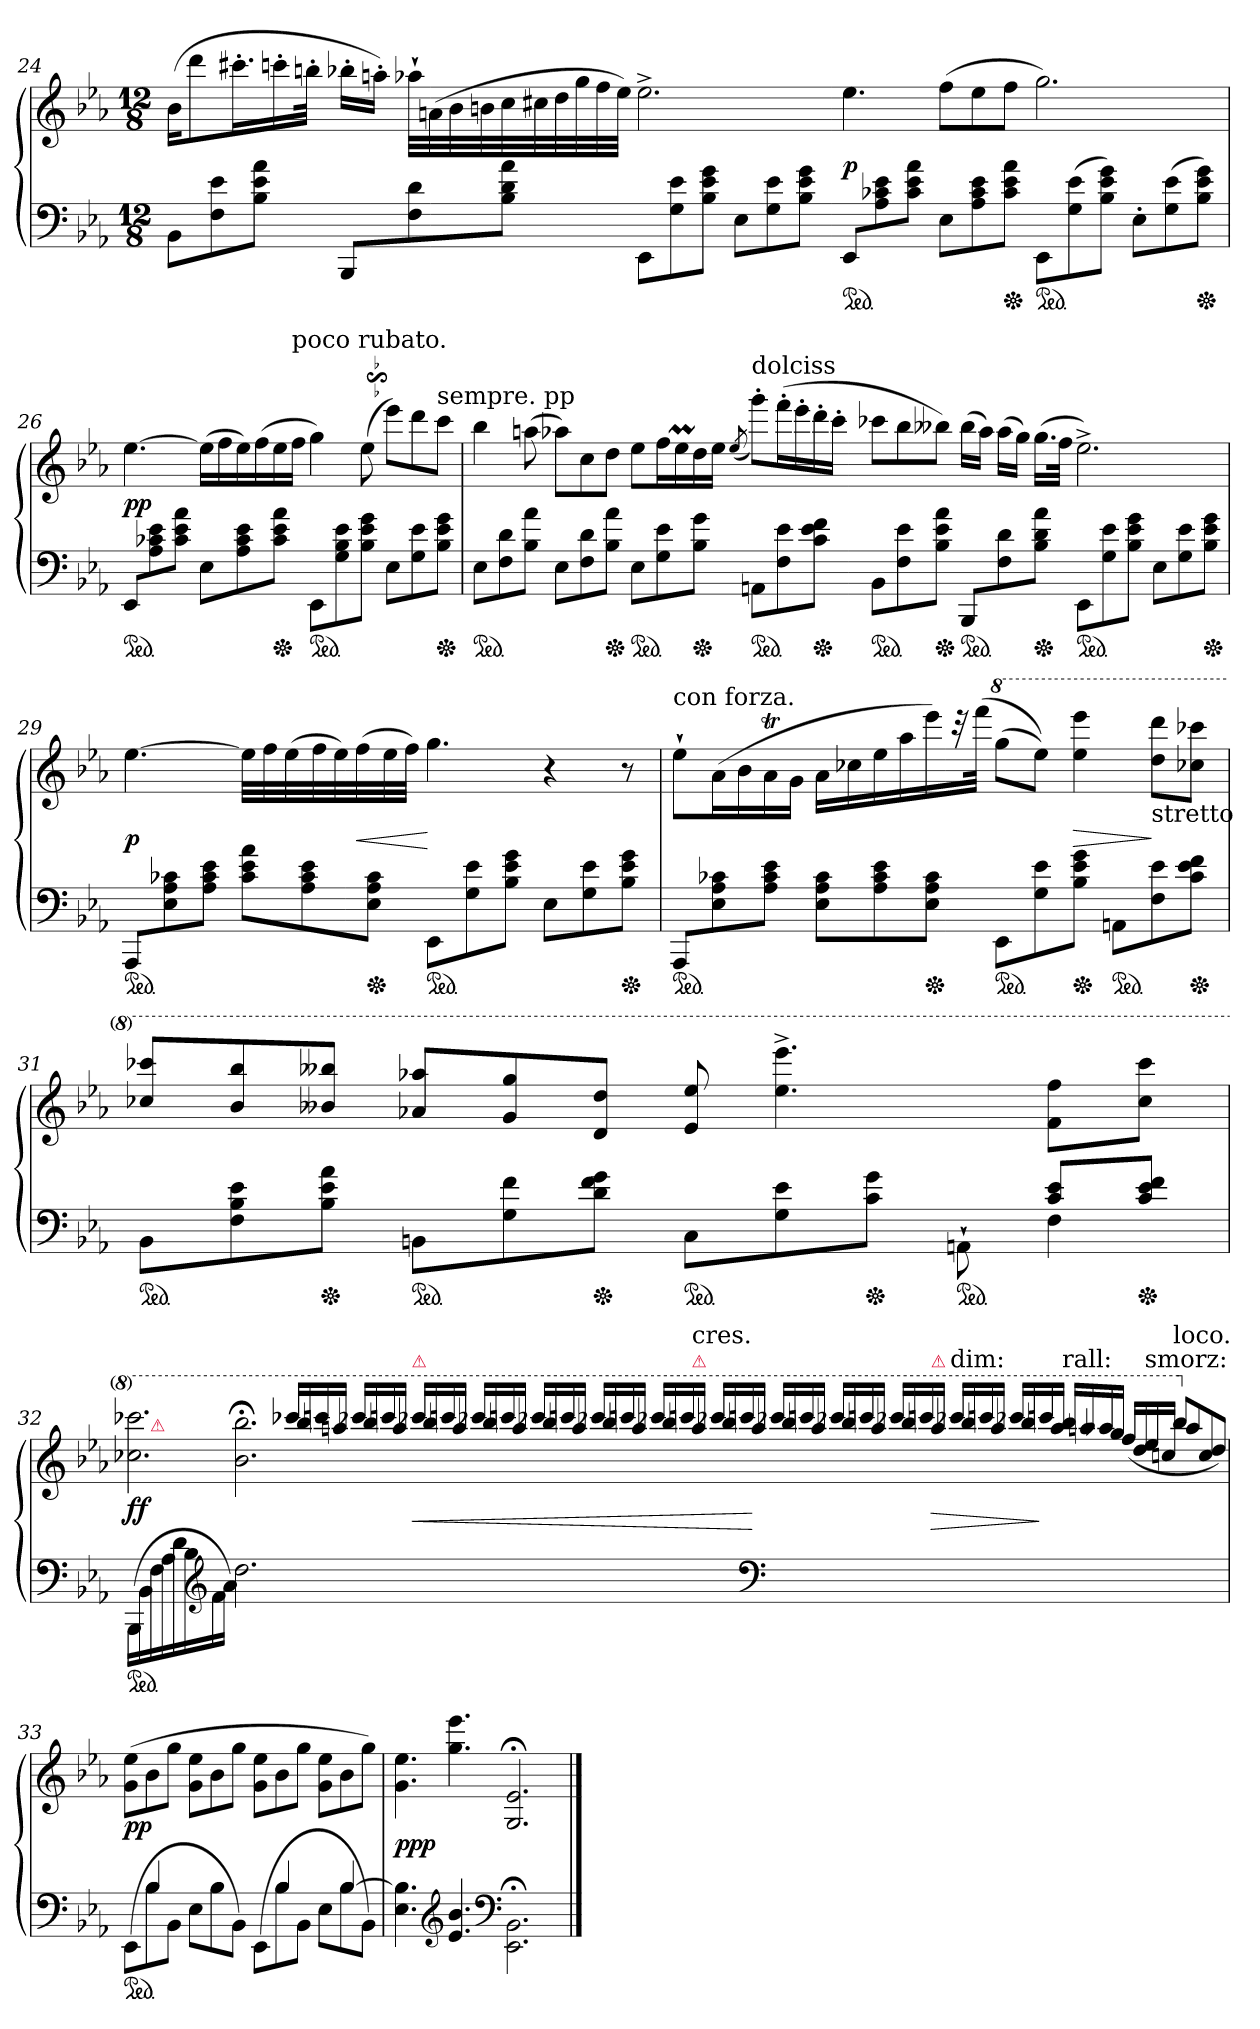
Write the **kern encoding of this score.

**kern	**kern	**dynam
*part1	*part1	*part1
*staff2	*staff1	*staff1/2
*clefF4	*clefG2	*
*k[b-e-a-]	*k[b-e-a-]	*
*E-:	*E-:	*
*M12/8	*M12/8	*
=24	=24	=24
8BB-L	(16b-KL	.
.	8ddd	.
8F 8e-	.	.
.	16.ccc#X'L	.
8B- 8e- 8a-J	.	.
.	16cccn'	.
.	32bbn'JJk	.
8BBB-/L	16bb-X'LL	.
.	16aan'JJ)	.
8F\ 8d\	32aa-X`LLL	.
.	(32an	.
.	32b-	.
.	32bn	.
*	*Xtuplet	*
8B-\ 8d\ 8a-\J	48cc	.
.	48cc#X	.
.	48dd	.
.	48gg	.
.	48ff	.
.	48ee-JJJ)	.
8EE-L	2.ee-^	.
8G 8e-	.	.
8B- 8e- 8gJ	.	.
8E-L	.	.
8G 8e-	.	.
8B- 8e- 8gJ	.	.
=25-	=25-	=25-
*ped	*	*
8EE-/L	4.ee-	p
8A-\ 8c-X\ 8e-\	.	.
8c-\ 8e-\ 8a-\J	.	.
8E-L	(8ffL	.
8A- 8c- 8e-	8ee-	.
*Xped	*	*
8c- 8e- 8a-J	8ffJ	.
*ped	*	*
8EE-/L	2.gg)	.
(8G\ 8e-\	.	.
8B-\ 8e-\ 8g\J)	.	.
8E-'L	.	.
(8G 8e-	.	.
*Xped	*	*
8B- 8e- 8gJ)	.	.
=26	=26	=26
*ped	*	*
8EE-/L	[4.ee-	pp
8A-\ 8c-X\ 8e-\	.	.
8c-\ 8e-\ 8a-\J	.	.
8E-L	(16ee-LL]	.
.	16ff	.
8A- 8c- 8e-	16ee-)	.
.	(16ff	.
*Xped	*	*
8c- 8e- 8a-J	16ee-	.
!	!LO:TX:a:t=poco rubato.	!
.	16ffJJ	.
*ped	*	*
8EE-/L	4gg)	.
8G\ 8B-\ 8e-\	.	.
8B-\ 8e-\ 8g\J	(8ee-$Ss	.
8E-L	8eee-L)	.
8G 8e-	8ddd	.
!	!LO:TX:a:t=sempre. pp	!
*Xped	*	*
8B- 8e- 8gJ	8cccJ	.
=27	=27	=27
*ped	*	*
8E-L	4bb-	.
8F 8d	.	.
8B- 8a-J	(8aan	.
8E-L	8aa-XL)	.
8F 8d	8cc	.
*Xped	*	*
8B- 8a-J	8ddJ	.
*ped	*	*
8E-L	8ee-L	.
8G 8e-	16ffL	.
.	16ee-M	.
*Xped	*	*
8B- 8gJ	16dd	.
.	16ee-JJ	.
.	(>8qee-/	.
!	!LO:TX:a:t=dolciss	!
*ped	*	*
8AAnL	8ggg'L)	.
8F 8e-	(16fff'L	.
.	16eee-'	.
*Xped	*	*
8c 8e- 8fJ	16ddd'	.
.	16ccc'JJ	.
=28-	=28-	=28-
*ped	*	*
8BB-L	8ccc-XL	.
8F 8e-	8bb-	.
*Xped	*	*
8B- 8e- 8a-J	8bb--XJ)	.
*ped	*	*
8BBB-/L	(16bb--LL	.
.	16aa-JJ)	.
8F\ 8d\	(16aa-LL	.
.	16ggJJ)	.
*Xped	*	*
8B-\ 8d\ 8a-\J	(16.ggLL	.
.	32ffJJk	.
*ped	*	*
8EE-/L	2.ee-^<)	.
8G\ 8e-\	.	.
8B-\ 8e-\ 8g\J	.	.
8E-L	.	.
8G 8e-	.	.
*Xped	*	*
8B- 8e- 8gJ	.	.
=29	=29	=29
*ped	*	*
8AAA-/L	[4.ee-	p
8E-\ 8A-\ 8c-X\	.	.
8A-\ 8c-\ 8e-\J	.	.
8c- 8e- 8a-L	64%3ee-LLL]	.
.	64%3ff	.
.	(64%3ee-	.
8A- 8c- 8e-	.	.
.	64%3ff	.
.	64%3ee-)	.
.	(64%3ff	<
*Xped	*	*
8E- 8A- 8c-J	.	.
.	64%3ee-	.
.	64%3ffJJJ)	.
*ped	*	*
8EE-/L	4.gg	[
8G\ 8e-\	.	.
8B-\ 8e-\ 8g\J	.	.
8E-L	4r	.
8G 8e-	.	.
*Xped	*	*
8B- 8e- 8gJ	8r	.
=30	=30	=30
!	!LO:TX:a:t=con forza.	!
*ped	*	*
8AAA-/L	8ee-`\L	.
8E-\ 8A-\ 8c-X\	(>16a-L	.
.	16b-	.
8A-\ 8c-\ 8e-\J	16a-T	.
.	16gJJ	.
8E- 8A- 8c-L	16a-LL	.
.	16cc-X	.
8A- 8c- 8e-	16ee-	.
.	16aa-	.
*Xped	*	*
8E- 8A- 8c-J	16eee-)	.
.	32r	.
.	(32fffJJk	.
*	*8va	*
*ped	*	*
8EE-/L	(8gggL	.
8G\ 8e-\	8eee-J))	.
*Xped	*	*
8B-\ 8e-\ 8g\J	4eee- 4eeee-	>
*ped	*	*
8AAnL	.	.
!	!LO:TX:b:t=stretto	!
8F 8e-	8ddd 8ddddL	]
*Xped	*	*
8c- 8e- 8fJ	8ccc-X 8cccc-XJ	.
=31	=31	=31
*^	*	*
*ped	*	*	*
8BB-L	2.ryy	8ccc-X 8cccc-XL	.
8F 8B- 8e-	.	8bb- 8bbb-	.
*Xped	*	*	*
8B- 8e- 8a-J	.	8bb--X/ 8bbb--X/J	.
*ped	*	*	*
8BBnL	.	8aa-X 8aaa-XL	.
8G 8f	.	8gg 8ggg	.
*Xped	*	*	*
8d 8f 8gJ	.	8dd/ 8ddd/J	.
*ped	*	*	*
8C\L	4.ryy	8ee- 8eee-	.
8G 8e-	.	4.eee-^< 4.eeee-^<	.
*Xped	*	*	*
8c 8gJ	.	.	.
*ped	*	*	*
8ryy	8AAn`>\	.	.
8c/ 8e-/L	4F	8ff 8fffL	.
*Xped	*	*	*
8c 8e- 8fJ	.	8ccc- 8cccc-J	.
*v	*v	*	*
=32	=32	=32
*Xtuplet	*	*
*	*^	*
*ped	*	*	*
(32%3BBB-/LL	2.ccc-X 2.cccc-X	8.ryy	ff
32%3BB-\	.	.	.
!	!	!LO:TX:a:color=crimson:t=⚠	!
32%3F\	.	1ryy	.
32%3A-\	.	.	.
32%3d\	.	.	.
32%3B-\	.	.	.
*clefG2	*	*	*
32%3f\	.	.	.
32%3a-\JJ)	.	.	.
2.dd	2.bb-;< 2.bbb-;<	.	.
.	.	1ryy	.
2.ryy	16cccc-X/LL	.	.
.	16bbb-/	.	.
.	16ccccn/	.	.
.	16aaan/JJ	.	.
.	16cccc-X/LL	.	.
.	16bbb-/	.	.
.	16ccccn/	.	.
.	16aaa/JJ	.	.
!	!LO:TX:a:color=crimson:t=⚠	!	!
.	16cccc-X/LL	.	<
.	16bbb-/	.	.
.	16ccccn/	.	.
.	16aaa/JJ	1ryy	.
2.ryy	16cccc-X/LL	.	.
.	16bbb-/	.	.
.	16ccccn/	.	.
.	16aaa/JJ	.	.
.	16cccc-X/LL	.	.
.	16bbb-/	.	.
.	16ccccn/	.	.
.	16aaa/JJ	.	.
.	16cccc-X/LL	.	.
.	16bbb-/	.	.
.	16ccccn/	.	.
.	16aaa/JJ	.	.
2.ryy	16cccc-X/LL	.	.
.	16bbb-/	.	.
.	16ccccn/	.	.
!	!LO:TX:a:color=crimson:t=⚠	!	!
!	!LO:TX:a:t=cres.	!	!
.	16aaa/JJ	1ryy	.
.	16cccc-X/LL	.	.
.	16bbb-/	.	.
.	16ccccn/	.	.
.	16aaa/JJ	.	[
*clefF4	*	*	*
.	16cccc-X/LL	.	.
.	16bbb-/	.	.
.	16ccccn/	.	.
.	16aaa/JJ	.	.
2.ryy	16cccc-X/LL	.	.
.	16bbb-/	.	.
.	16ccccn/	.	.
.	16aaa/JJ	.	.
.	16cccc-X/LL	.	.
.	16bbb-/	.	.
.	16ccccn/	.	.
!	!LO:TX:a:color=crimson:t=⚠	!	!
.	16aaa/JJ	1ryy	>
!	!LO:TX:a:t=dim&colon;	!	!
.	16cccc-X/LL	.	.
.	16bbb-/	.	.
.	16ccccn/	.	.
.	16aaa/JJ	.	.
2.ryy	16cccc-X/LL	.	.
.	16bbb-/	.	.
.	16ccccn/	.	]
.	16aaa/JJ	.	.
!	!LO:TX:a:t=rall&colon;	!	!
.	16bbb-/LL	.	.
.	16aaan/	.	.
.	16aaa-X/	.	.
.	16ggg/JJ	.	.
.	(<16fff/LL	.	.
.	16ddd/	.	.
!	!LO:TX:a:t=smorz&colon;	!	!
.	16eee-/	.	.
.	16cccn/JJ	2ryy	.
*	*X8va	*	*
!	!LO:TX:a:t=loco.	!	!
2ryy	8bb-/L	.	.
.	8aa-/	.	.
.	8cc/	.	.
.	8dd/J)	.	.
.	.	16ryy	.
=33	=33	=33	=33
*^	*	*	*
!	!	!LO:TX:a:t=a Tempo.	!	!
*	*	*v	*v	*
*ped	*	*	*
8ryy	(8EE-L	(8g 8ee-L	pp
4B-	8B-	8b-	.
.	8BB-J	8ggJ	.
4.ryy	8E-L	8g 8ee-L	.
.	8B-	8b-	.
.	8BB-J)	8ggJ	.
8ryy	(8EE-L	8g 8ee-L	.
4B-	8B-	8b-	.
.	8BB-J	8ggJ	.
8ryy	8E-L	8g 8ee-L	.
[4B-	8B-	8b-	.
.	8BB-J)	8ggJ)	.
*v	*v	*	*
=34	=34	=34
4.E- 4.B-]	4.g 4.ee-	ppp
*clefG2	*	*
4.e- 4.b-	4.gg 4.eee-	.
*clefF4	*	*
2.EE-;\ 2.BB-;\	2.G;</ 2.e-;</	.
==	==	==
*-	*-	*-
